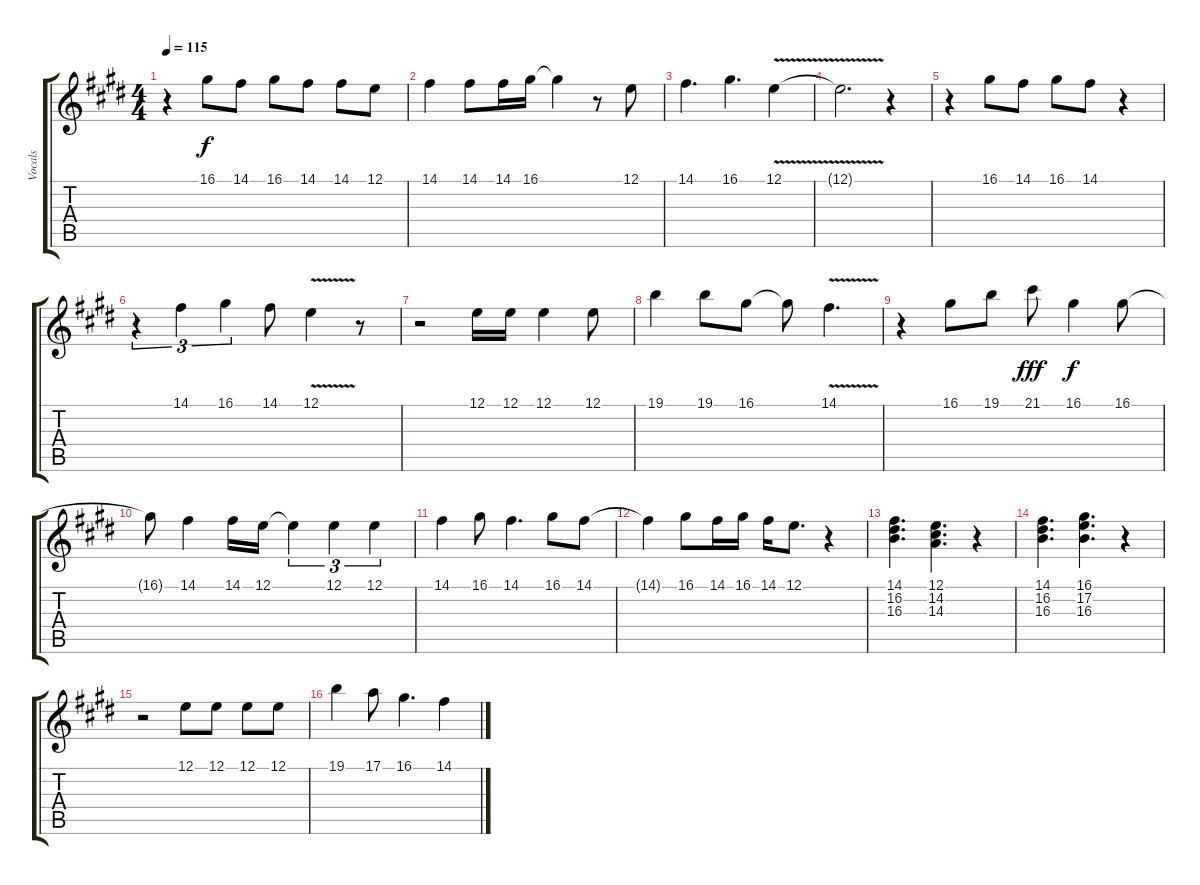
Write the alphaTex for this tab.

\track ("Vocals" "Vocals") {instrument piccolo}
\staff {score tabs}
\tuning (E4 B3 G3 D3 A2 E2) {hide}
\ts (4 4)
\tempo 115
\clef g2
\ks c#minor
r.4{dy f} 16.1.8 14.1.8 16.1.8 14.1.8 14.1.8 12.1.8 |
14.1.4 14.1.8 14.1.16 16.1.16 16.1{t}.4 r.8 12.1.8 |
14.1.4{d} 16.1.4{d} 12.1{v}.4 |
12.1{t}.2{d} r.4 |
r.4 16.1.8 14.1.8 16.1.8 14.1.8 r.4 |
r.4{tu (3 2)} 14.1.4{tu (3 2)} 16.1.4{tu (3 2)} 14.1.8 12.1{v}.4 r.8 |
r.2 12.1.16 12.1.16 12.1.4 12.1.8 |
19.1.4 19.1.8 16.1.8 16.1{t}.8 14.1{v}.4{d} |
r.4 16.1.8 19.1.8 21.1.8{dy fff} 16.1.4{dy f} 16.1.8 |
16.1{t}.8 14.1.4 14.1.16 12.1.16 12.1{t}.4{tu (3 2)} 12.1.4{tu (3 2)} 12.1.4{tu (3 2)} |
14.1.4 16.1.8 14.1.4{d} 16.1.8 14.1.8 |
14.1{t}.4 16.1.8 14.1.16 16.1.16 14.1.16 12.1.8{d} r.4 |
(14.1 16.2 16.3).4{d} (12.1 14.2 14.3).4{d} r.4 |
(14.1 16.2 16.3).4{d} (16.1 17.2 16.3).4{d} r.4 |
r.2 12.1.8 12.1.8 12.1.8 12.1.8 |
19.1.4 17.1.8 16.1.4{d} 14.1.4
